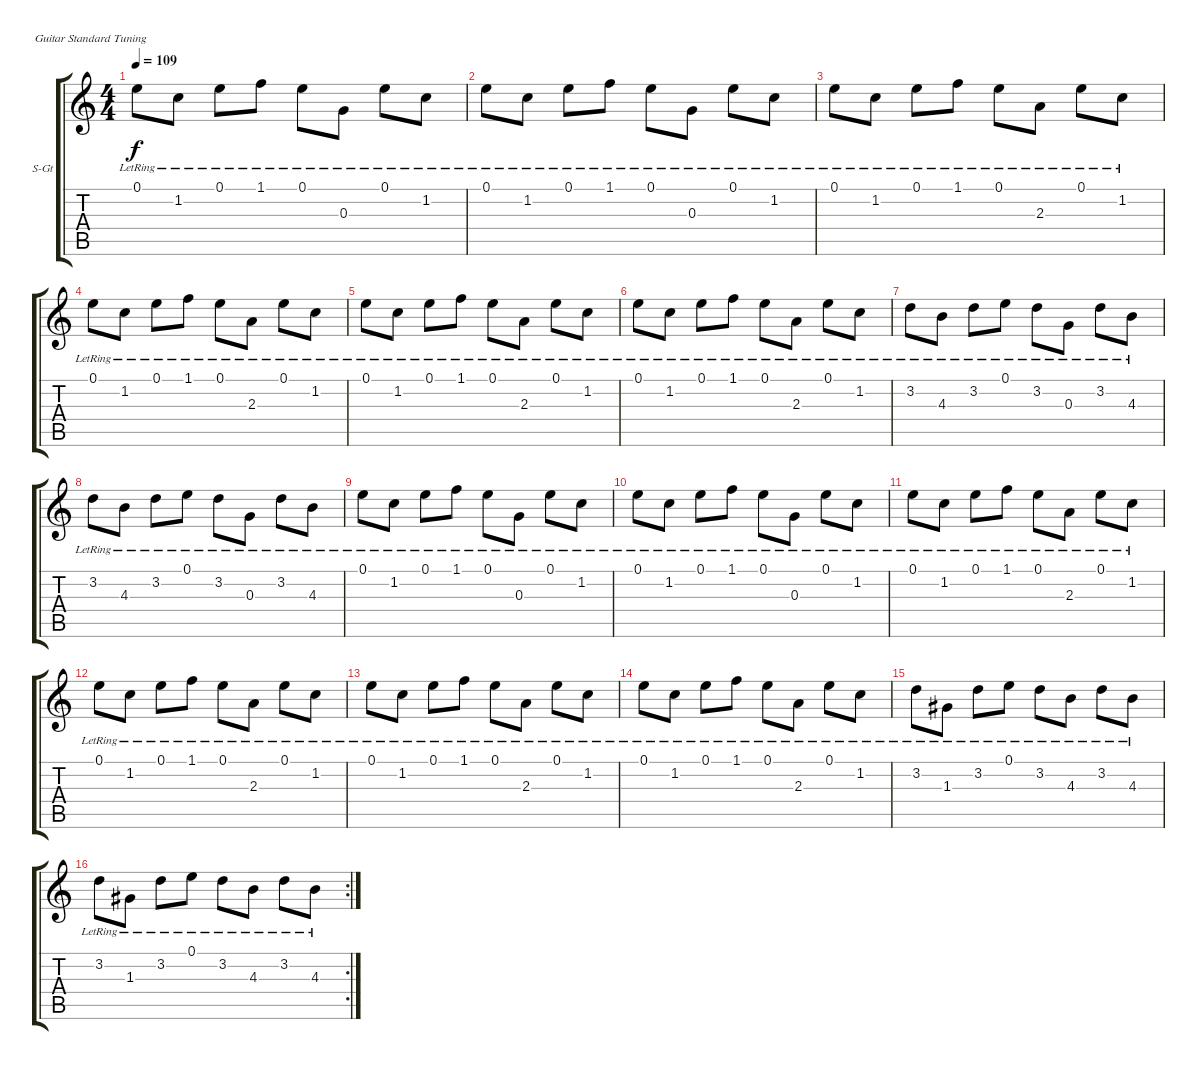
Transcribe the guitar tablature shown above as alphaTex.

\bracketExtendMode groupsimilarinstruments
\firstSystemTrackNameOrientation horizontal
\otherSystemsTrackNameOrientation horizontal
\track ("Guitar alternate" "S-Gt") {instrument acousticguitarsteel}
\staff {score tabs}
\tuning (E4 B3 G3 D3 A2 E2)
\ts (4 4)
\tempo 109
\clef g2
\scale
0.333333
\ks c
0.1{lr}.8{dy f} 1.2{lr}.8 0.1{lr}.8 1.1{lr}.8 0.1{lr}.8 0.3{lr}.8 0.1{lr}.8 1.2{lr}.8 |
\scale
0.333333 0.1{lr}.8 1.2{lr}.8 0.1{lr}.8 1.1{lr}.8 0.1{lr}.8 0.3{lr}.8 0.1{lr}.8 1.2{lr}.8 |
\scale
0.333333 0.1{lr}.8 1.2{lr}.8 0.1{lr}.8 1.1{lr}.8 0.1{lr}.8 2.3{lr}.8 0.1{lr}.8 1.2{lr}.8 |
\scale
0.333333 0.1{lr}.8 1.2{lr}.8 0.1{lr}.8 1.1{lr}.8 0.1{lr}.8 2.3{lr}.8 0.1{lr}.8 1.2{lr}.8 |
\scale
0.333333 0.1{lr}.8 1.2{lr}.8 0.1{lr}.8 1.1{lr}.8 0.1{lr}.8 2.3{lr}.8 0.1{lr}.8 1.2{lr}.8 |
\scale
0.333333 0.1{lr}.8 1.2{lr}.8 0.1{lr}.8 1.1{lr}.8 0.1{lr}.8 2.3{lr}.8 0.1{lr}.8 1.2{lr}.8 |
\scale
0.333333 3.2{lr}.8 4.3{lr}.8 3.2{lr}.8 0.1{lr}.8 3.2{lr}.8 0.3{lr}.8 3.2{lr}.8 4.3{lr}.8 |
\scale
0.333333 3.2{lr}.8 4.3{lr}.8 3.2{lr}.8 0.1{lr}.8 3.2{lr}.8 0.3{lr}.8 3.2{lr}.8 4.3{lr}.8 |
\scale
0.333333 0.1{lr}.8 1.2{lr}.8 0.1{lr}.8 1.1{lr}.8 0.1{lr}.8 0.3{lr}.8 0.1{lr}.8 1.2{lr}.8 |
\scale
0.333333 0.1{lr}.8 1.2{lr}.8 0.1{lr}.8 1.1{lr}.8 0.1{lr}.8 0.3{lr}.8 0.1{lr}.8 1.2{lr}.8 |
\scale
0.333333 0.1{lr}.8 1.2{lr}.8 0.1{lr}.8 1.1{lr}.8 0.1{lr}.8 2.3{lr}.8 0.1{lr}.8 1.2{lr}.8 |
\scale
0.333333 0.1{lr}.8 1.2{lr}.8 0.1{lr}.8 1.1{lr}.8 0.1{lr}.8 2.3{lr}.8 0.1{lr}.8 1.2{lr}.8 |
\scale
0.333333 0.1{lr}.8 1.2{lr}.8 0.1{lr}.8 1.1{lr}.8 0.1{lr}.8 2.3{lr}.8 0.1{lr}.8 1.2{lr}.8 |
\scale
0.322917 0.1{lr}.8 1.2{lr}.8 0.1{lr}.8 1.1{lr}.8 0.1{lr}.8 2.3{lr}.8 0.1{lr}.8 1.2{lr}.8 |
\scale
0.322917 3.2{lr}.8 1.3{lr}.8 3.2{lr}.8 0.1{lr}.8 3.2{lr}.8 4.3{lr}.8 3.2{lr}.8 4.3{lr}.8 |
\rc 2
\scale
0.354167 3.2{lr}.8 1.3{lr}.8 3.2{lr}.8 0.1{lr}.8 3.2{lr}.8 4.3{lr}.8 3.2{lr}.8 4.3{lr}.8
